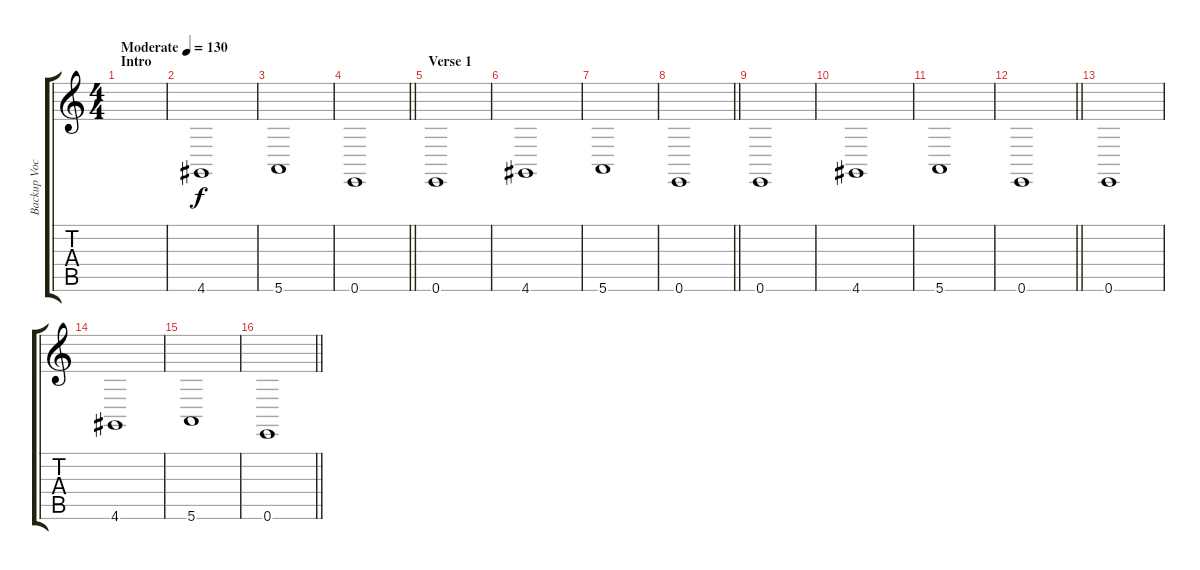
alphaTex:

\track ("Backup Vocals/2nd Piano" "Backup Voc") {instrument lead2sawtooth}
\staff {score tabs}
\tuning (E4 B3 G3 D3 A2 E2) {hide}
\ts (4 4)
\section ("" "Intro")
\tempo (130 "Moderate")
\clef g2
\ks c
|
4.6.1 |
5.6.1 |
\barLineRight lightlight
0.6.1 |
\section ("" "Verse 1")
0.6.1 |
4.6.1 |
5.6.1 |
\barLineRight lightlight
0.6.1 |
0.6.1 |
4.6.1 |
5.6.1 |
\barLineRight lightlight
0.6.1 |
0.6.1 |
4.6.1 |
5.6.1 |
\barLineRight lightlight
0.6.1
